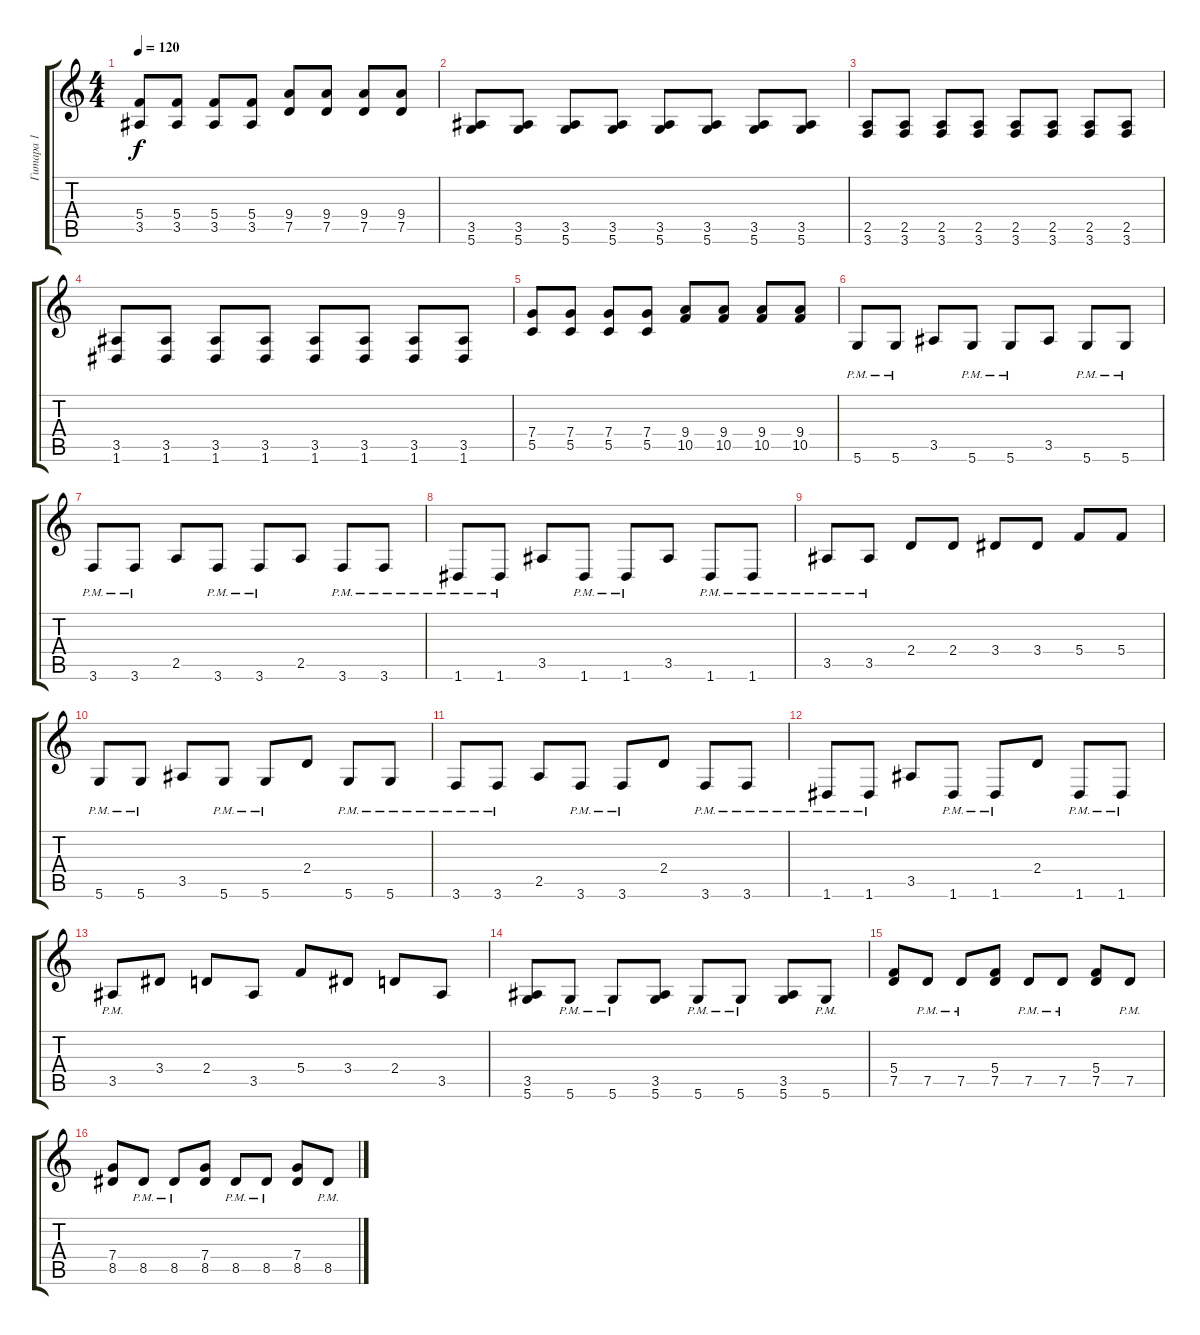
\track ("Гитара 1" "Гитара 1") {instrument overdrivenguitar}
\staff {score tabs}
\tuning (D4 A3 F3 C3 G2 D2) {hide}
\ts (4 4)
\tempo 120
\clef g2
\ks c
(5.4 3.5).8{dy f} (5.4 3.5).8 (5.4 3.5).8 (5.4 3.5).8 (9.4 7.5).8 (9.4 7.5).8 (9.4 7.5).8 (9.4 7.5).8 |
(3.5 5.6).8 (3.5 5.6).8 (3.5 5.6).8 (3.5 5.6).8 (3.5 5.6).8 (3.5 5.6).8 (3.5 5.6).8 (3.5 5.6).8 |
(2.5 3.6).8 (2.5 3.6).8 (2.5 3.6).8 (2.5 3.6).8 (2.5 3.6).8 (2.5 3.6).8 (2.5 3.6).8 (2.5 3.6).8 |
(3.5 1.6).8 (3.5 1.6).8 (3.5 1.6).8 (3.5 1.6).8 (3.5 1.6).8 (3.5 1.6).8 (3.5 1.6).8 (3.5 1.6).8 |
(7.4 5.5).8 (7.4 5.5).8 (7.4 5.5).8 (7.4 5.5).8 (9.4 10.5).8 (9.4 10.5).8 (9.4 10.5).8 (9.4 10.5).8 |
5.6{pm}.8 5.6{pm}.8 3.5.8 5.6{pm}.8 5.6{pm}.8 3.5.8 5.6{pm}.8 5.6{pm}.8 |
3.6{pm}.8 3.6{pm}.8 2.5.8 3.6{pm}.8 3.6{pm}.8 2.5.8 3.6{pm}.8 3.6{pm}.8 |
1.6{pm}.8 1.6{pm}.8 3.5.8 1.6{pm}.8 1.6{pm}.8 3.5.8 1.6{pm}.8 1.6{pm}.8 |
3.5{pm}.8 3.5{pm}.8 2.4.8 2.4.8 3.4.8 3.4.8 5.4.8 5.4.8 |
5.6{pm}.8 5.6{pm}.8 3.5.8 5.6{pm}.8 5.6{pm}.8 2.4.8 5.6{pm}.8 5.6{pm}.8 |
3.6{pm}.8 3.6{pm}.8 2.5.8 3.6{pm}.8 3.6{pm}.8 2.4.8 3.6{pm}.8 3.6{pm}.8 |
1.6{pm}.8 1.6{pm}.8 3.5.8 1.6{pm}.8 1.6{pm}.8 2.4.8 1.6{pm}.8 1.6{pm}.8 |
3.5{pm}.8 3.4.8 2.4.8 3.5.8 5.4.8 3.4.8 2.4.8 3.5.8 |
(3.5 5.6).8 5.6{pm}.8 5.6{pm}.8 (3.5 5.6).8 5.6{pm}.8 5.6{pm}.8 (3.5 5.6).8 5.6{pm}.8 |
(5.4 7.5).8 7.5{pm}.8 7.5{pm}.8 (5.4 7.5).8 7.5{pm}.8 7.5{pm}.8 (5.4 7.5).8 7.5{pm}.8 |
(7.4 8.5).8 8.5{pm}.8 8.5{pm}.8 (7.4 8.5).8 8.5{pm}.8 8.5{pm}.8 (7.4 8.5).8 8.5{pm}.8
